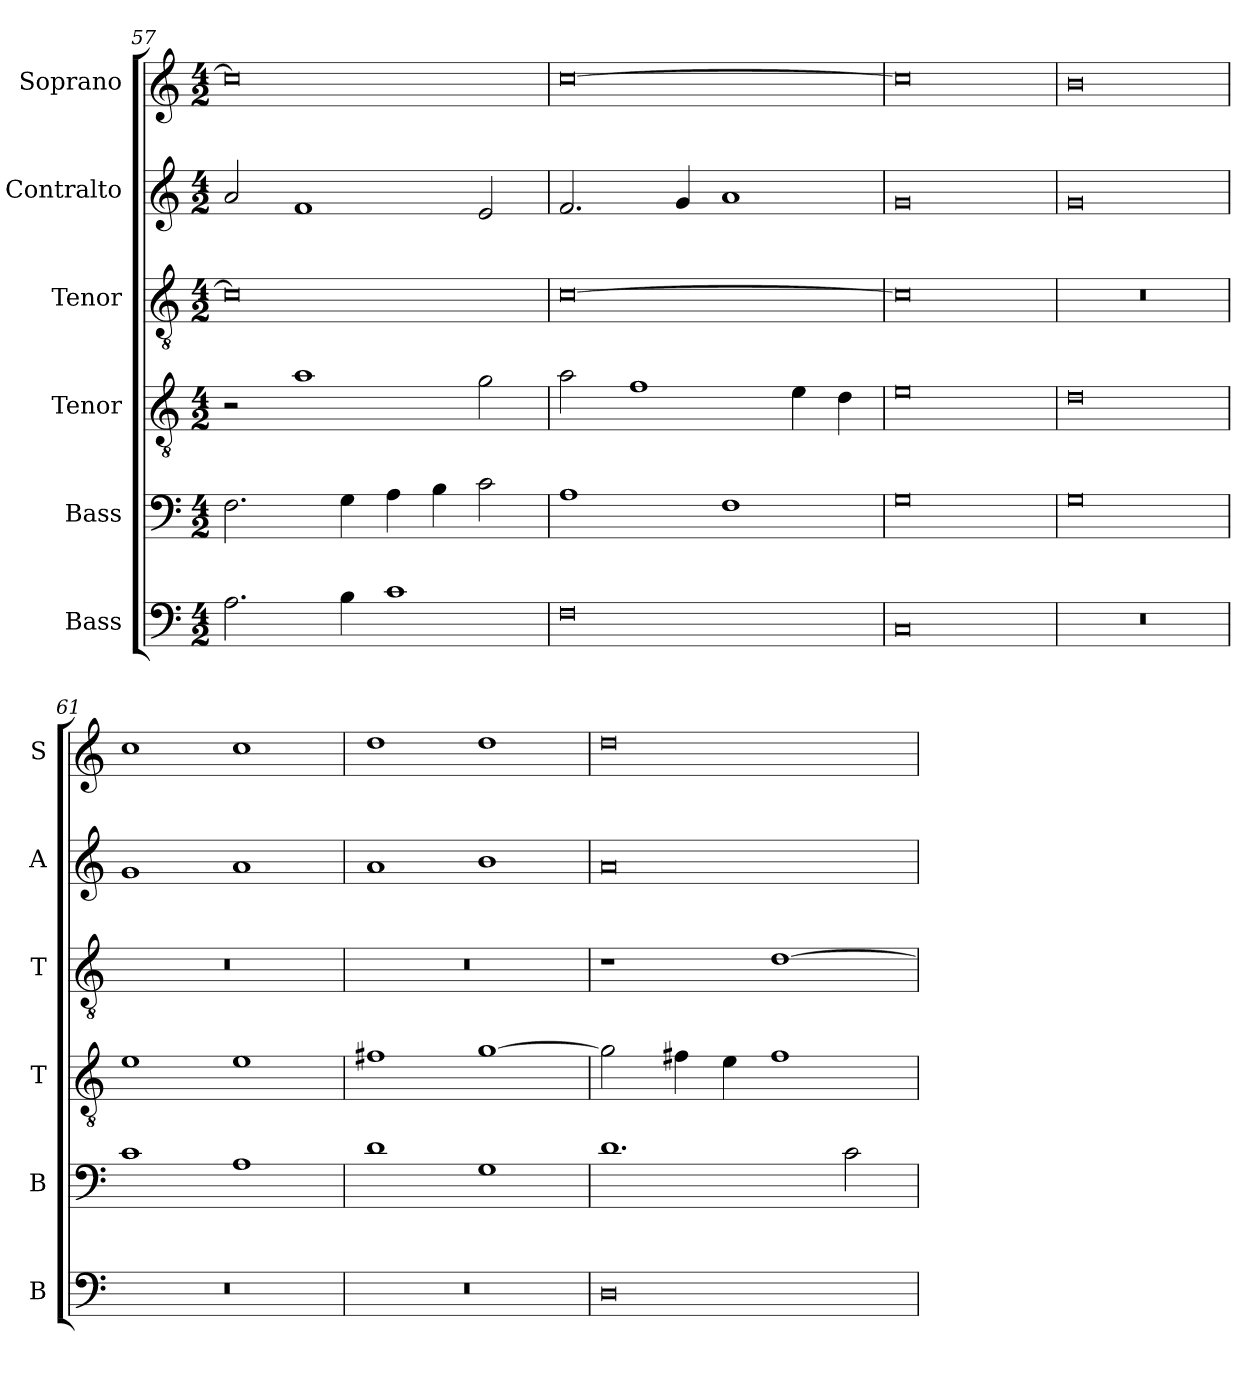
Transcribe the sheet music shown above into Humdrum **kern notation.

**kern	**kern	**kern	**kern	**kern	**kern
*part6	*part5	*part4	*part3	*part2	*part1
*staff6	*staff5	*staff4	*staff3	*staff2	*staff1
*I"Bass	*I"Bass	*I"Tenor	*I"Tenor	*I"Contralto	*I"Soprano
*I'B	*I'B	*I'T	*I'T	*I'A	*I'S
*clefF4	*clefF4	*clefGv2	*clefGv2	*clefG2	*clefG2
*k[]	*k[]	*k[]	*k[]	*k[]	*k[]
*C:ion	*C:ion	*C:ion	*C:ion	*C:ion	*C:ion
*M4/2	*M4/2	*M4/2	*M4/2	*M4/2	*M4/2
=57	=57	=57	=57	=57	=57
2.A	2.F	2r	0c]	2a	0cc]
.	.	1a	.	1f	.
4B	4G	.	.	.	.
1c	4A	.	.	.	.
.	4B	.	.	.	.
.	2c	2g	.	2e	.
=58	=58	=58	=58	=58	=58
0F	1A	2a	[0c	2.f	[0cc
.	.	1f	.	.	.
.	.	.	.	4g	.
.	1F	.	.	1a	.
.	.	4e	.	.	.
.	.	4d	.	.	.
=59	=59	=59	=59	=59	=59
0C	0G	0e	0c]	0g	0cc]
=60	=60	=60	=60	=60	=60
0r	0G	0d	0r	0g	0b
=61	=61	=61	=61	=61	=61
0r	1c	1e	0r	1g	1cc
.	1A	1e	.	1a	1cc
=62	=62	=62	=62	=62	=62
0r	1d	1f#X	0r	1a	1dd
.	1G	[1g	.	1b	1dd
=63	=63	=63	=63	=63	=63
0D	1.d	2g]	1r	0a	0dd
.	.	4f#X	.	.	.
.	.	4e	.	.	.
.	.	1f#	[1d	.	.
.	2c	.	.	.	.
=	=	=	=	=	=
*-	*-	*-	*-	*-	*-
